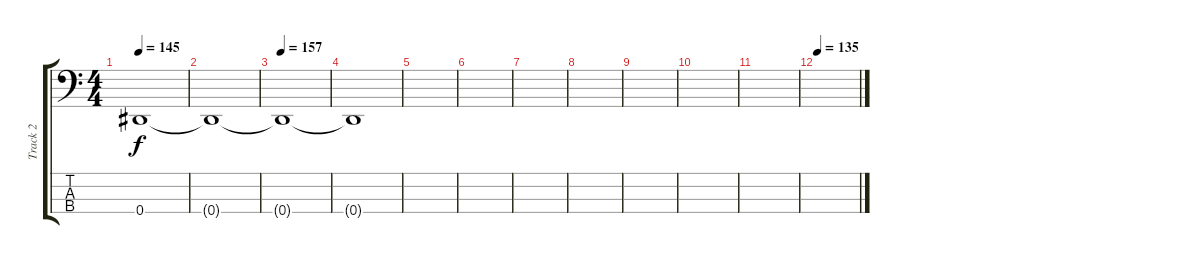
\track ("Track 2" "Track 2") {instrument electricbassfinger}
\staff {score tabs}
\tuning (Gb2 Db2 Ab1 Eb1) {hide}
\ts (4 4)
\tempo 145
\clef f4
\ks c
0.4{t}.1{dy f} |
0.4{t}.1 |
\tempo 157
0.4{t}.1 |
0.4{t}.1 |
|
|
|
|
|
|
|
\tempo 135
